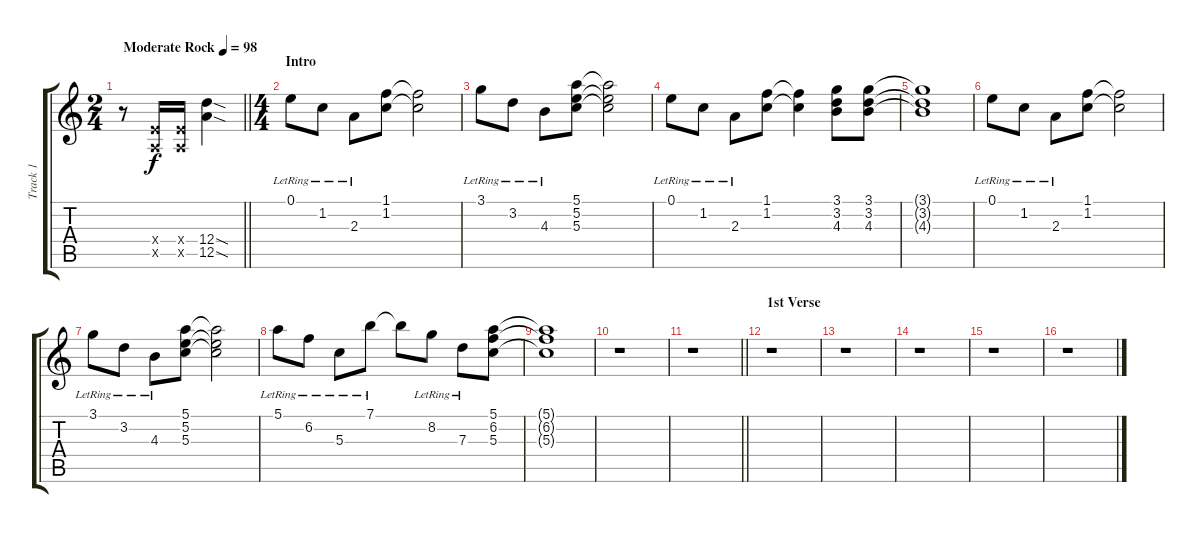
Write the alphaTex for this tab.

\track ("Track 1" "Track 1") {instrument overdrivenguitar}
\staff {score tabs}
\tuning (E4 B3 G3 D3 A2 E2) {hide}
\ts (2 4)
\tempo (98 "Moderate Rock")
\clef g2
\barLineRight lightlight
\ks c
r.8{dy f instrument overdrivenguitar} (2.4{x} 0.5{x}).16 (2.4{x} 0.5{x}).16 (12.4{sod} 12.5{sod}).4 |
\ts (4 4)
\section ("" "Intro")
0.1{lr}.8 1.2{lr}.8 2.3{lr}.8 (1.1 1.2).8 (1.1{t} 1.2{t}).2 |
3.1{lr}.8 3.2{lr}.8 4.3{lr}.8 (5.1 5.2 5.3).8 (5.1{t} 5.2{t} 5.3{t}).2 |
0.1{lr}.8 1.2{lr}.8 2.3{lr}.8 (1.1 1.2).8 (1.1{t} 1.2{t}).4 (3.1 3.2 4.3).8 (3.1 3.2 4.3).8 |
(3.1{t} 3.2{t} 4.3{t}).1 |
0.1{lr}.8 1.2{lr}.8 2.3{lr}.8 (1.1 1.2).8 (1.1{t} 1.2{t}).2 |
3.1{lr}.8 3.2{lr}.8 4.3{lr}.8 (5.1 5.2 5.3).8 (5.1{t} 5.2{t} 5.3{t}).2 |
5.1{lr}.8 6.2{lr}.8 5.3{lr}.8 7.1{lr}.8 7.1{t}.8 8.2{lr}.8 7.3{lr}.8 (5.1 6.2 5.3).8 |
(5.1{t} 6.2{t} 5.3{t}).1 |
r.1 |
\barLineRight lightlight
r.1 |
\section ("" "1st Verse")
r.1 |
r.1 |
r.1 |
r.1 |
r.1
